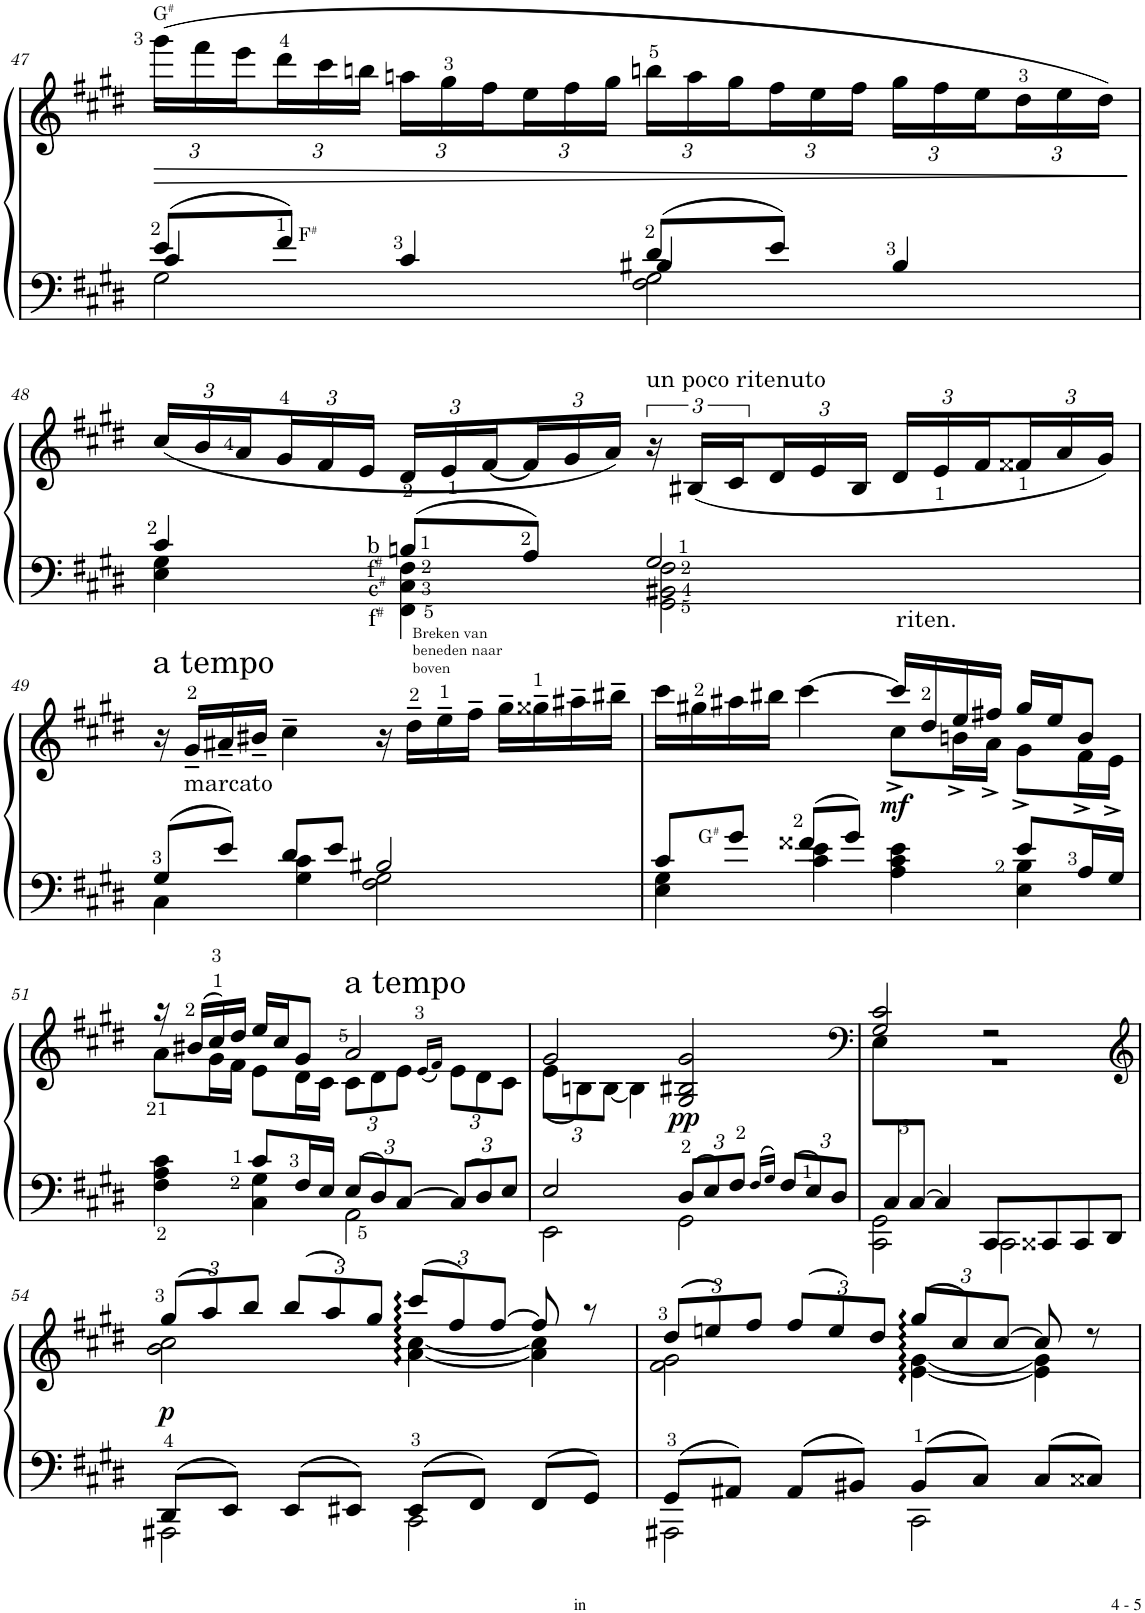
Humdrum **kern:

**kern	**kern	**dynam
*part1	*part1	*part1
*staff2	*staff1	*staff1/2
*I"Piano	*	*
*I'Pno.	*	*
!!LO:PB:g=z
*clefF4	*clefG2	*
*k[f#c#g#d#]	*k[f#c#g#d#]	*
*M4/4	*M4/4	*
*met(c)	*met(c)	*
=47	=47	=47
*^	*	*
*	*^	*	*
*	*	*	*Xbrackettup	*
!	!	!	!LO:TX:a:t=G	!
!	!	!	!LO:TX:a:t=#	!
!	!	!	!	!LO:HP:b
8e/L	4c#/	2G#\	(24ggg#\LL	>
.	.	.	24fff#\	.
.	.	.	24eee\	.
!LO:TX:a:t=F	!	!	!	!
!LO:TX:a:t=#	!	!	!	!
8f#/J	.	.	24ddd#\	.
.	.	.	24ccc#\	.
.	.	.	24bbn\JJ	.
4c#/	4ryy	.	24aan\LL	.
.	.	.	24gg#\	.
.	.	.	24ff#\	.
.	.	.	24ee\	.
.	.	.	24ff#\	.
.	.	.	24gg#\JJ	.
8d#/L	4B#X/	2F#\ 2G#\	24bbn\LL	.
.	.	.	24aa\	.
.	.	.	24gg#\	.
8e/J	.	.	24ff#\	.
.	.	.	24ee\	.
.	.	.	24ff#\JJ	.
4B#/	4ryy	.	24gg#\LL	.
.	.	.	24ff#\	.
.	.	.	24ee\	.
.	.	.	24dd#\	.
.	.	.	24ee\	.
.	.	.	24dd#\JJ)	.
*v	*v	*v	*	*
.	.	]
!!LO:LB:g=z
=48	=48	=48
*^	*	*
4E\ 4G#\	4c#/	(24cc#/LL	.
.	.	24b/	.
.	.	24a/	.
.	.	24g#/	.
.	.	24f#/	.
.	.	24e/JJ	.
!LO:TX:b:t=Breken van	!	!	!
!LO:TX:b:t=beneden naar	!	!	!
!LO:TX:b:t=boven	!	!	!
!LO:TX:a:t=f	!	!	!
!LO:TX:a:t=#	!	!	!
!LO:TX:a:t=c	!	!	!
!LO:TX:a:t=#	!	!	!
!LO:TX:b:t=f	!	!	!
!LO:TX:b:t=#	!	!	!
!LO:TX:a:t=b	!	!	!
4FF#\ 4C#\ 4F#\	8Bn/L	24d#/LL	.
.	.	24e/	.
.	.	[24f#/	.
.	8A/J	24f#/]	.
.	.	24g#/	.
.	.	24a/JJ)	.
*	*	*brackettup	*
!	!	!LO:TX:a:t=un poco ritenuto	!
2GG#\ 2BB#X\ 2F#\	2G#/	24r	.
.	.	(24B#X/LL	.
.	.	24c#/	.
*	*	*Xbrackettup	*
.	.	24d#/	.
.	.	24e/	.
.	.	24B#/JJ	.
.	.	24d#/LL	.
.	.	24e/	.
.	.	24f#/	.
.	.	24f##X/	.
.	.	24a/	.
.	.	24g#/JJ)	.
!!LO:LB:g=z
=49	=49	=49	=49
!	!	!LO:TX:a:t=a tempo	!
8G#/L	4C#\	16r	.
!	!	!LO:TX:b:t=marcato	!
.	.	16g#~/LL	.
8e/J	.	16a#X~/	.
.	.	16b#X~/JJ	.
8d#/L	4G#\ 4c#\	4cc#~\	.
8e/J	.	.	.
2B#X/	2F#\ 2G#\	16r	.
.	.	16dd#~\LL	.
.	.	16ee~\	.
.	.	16ff#~\JJ	.
.	.	16gg#~\LL	.
.	.	16gg##X~\	.
.	.	16aa#X~\	.
.	.	16bb#X~\JJ	.
=50	=50	=50	=50
*	*	*^	*
8c#/L	4E\ 4G#\	16ccc#\LL	2ryy	.
.	.	16gg#X\	.	.
!LO:TX:a:t=G	!	!	!	!
!LO:TX:a:t=#	!	!	!	!
8g#/J	.	16aa#X\	.	.
.	.	16bb#X\JJ	.	.
4c#\ 4e\	8f##X/L	[4ccc#\	.	.
.	8g#/J	.	.	.
!	!	!LO:TX:a:t=riten.	!	!
!	!	!	!	!LO:DY:b
4A\ 4c#\ 4e\	4ryy	16ccc#/LL]	8cc#^\L	mf
.	.	16dd#/	.	.
.	.	16ee/	16bn^\L	.
.	.	16ff#X/JJ	16a^\JJ	.
8e/L	4E\ 4B\	16gg#/LL	8g#^\L	.
.	.	16ee/J	.	.
16A/L	.	8b/J	16f#^\L	.
16G#/JJ	.	.	16e^\JJ	.
!!LO:LB:g=z	!!
=51	=51	=51	=51	=51
4F#\ 4A\ 4c#\	4ryy	16r	8a>>\L	.
.	.	(16b#X/LL	.	.
.	.	16cc#/)	16g#\L	.
.	.	16dd#/JJ	16f#\JJ	.
8c#/L	4C#\ 4G#\	16ee/LL	8e\L	.
.	.	16cc#/J	.	.
16F#/L	.	8g#/J	16d#\L	.
16E/JJ	.	.	16c#\JJ	.
*Xbrackettup	*	*	*	*
!	!	!LO:TX:a:t=a tempo	!	!
12E/L	2AA\	2a/	12c#\L	.
12D#/	.	.	12d#\	.
[12C#/J	.	.	12e\J	.
.	.	.	(16qe/LL	.
.	.	.	16qf#/JJ)	.
12C#/L]	.	.	12e\L	.
12D#/	.	.	12d#\	.
12E/J	.	.	12c#\J	.
=52	=52	=52	=52	=52
2E/	2EE\	2g#/	(12e\L	.
.	.	.	12Bn\)	.
.	.	.	[12B\J	.
.	.	.	4B\]	.
!	!	!	!	!LO:DY:b
12D#/L	2GG#\	2G#/ 2B#X/ 2g#/	2ryy	pp
12E/	.	.	.	.
12F#/J	.	.	.	.
16qF#/LL	.	.	.	.
16qG#/JJ	.	.	.	.
12F#/L	.	.	.	.
12E/	.	.	.	.
12D#/J	.	.	.	.
*	*	*v	*v	*
=53	=53	=53	=53
*	*	*clefF4	*
*	*	*^	*
*	*	*	*^	*
12ryy	2CC#\ 2GG#\	2G#/ 2c#/	1r	12E\L	.
12C#/	.	.	.	12%11ryy	.
[12C#/J	.	.	.	.	.
4C#/]	.	.	.	.	.
8CC#/L	2CC#\	2r	.	.	.
8CC##X/	.	.	.	.	.
8CC##/	.	.	.	.	.
8DD#/J	.	.	.	.	.
*	*	*v	*v	*v	*
!!LO:LB:g=z
=54	=54	=54	=54
*	*	*clefG2	*
*	*	*^	*
!	!	!	!	!LO:DY:b
8DD#/L	2AAA#X\	(12gg#/L	2b\ 2cc#\	p
.	.	12aa/)	.	.
8EE/J	.	.	.	.
.	.	12bb/J	.	.
8EE/L	.	(12bb/L	.	.
.	.	12aa/)	.	.
8EE#X/J	.	.	.	.
.	.	12gg#/J	.	.
8EE#/L	2CC#\	(12ccc#/L	[4a\ [4cc#\	.
.	.	12ff#/)	.	.
8FF#/J	.	.	.	.
.	.	[12ff#/J	.	.
8FF#/L	.	8ff#/]	4a\] 4cc#\]	.
8GG#/J	.	8r	.	.
=55	=55	=55	=55	=55
8GG#/L	2AAA#X\	(12dd#/L	2f#\ 2g#\	.
.	.	12een/)	.	.
8AA#X/J	.	.	.	.
.	.	12ff#/J	.	.
8AA#/L	.	(12ff#/L	.	.
.	.	12ee/)	.	.
8BB#X/J	.	.	.	.
.	.	12dd#/J	.	.
8BB#/L	2CC#\	(12gg#/L	[4e\ [4g#\	.
.	.	12cc#/)	.	.
8C#/J	.	.	.	.
.	.	[12cc#/J	.	.
8C#/L	.	8cc#/]	4e\] 4g#\]	.
8C##X/J	.	8r	.	.
*v	*v	*	*	*
*	*v	*v	*
=	=	=
*-	*-	*-
